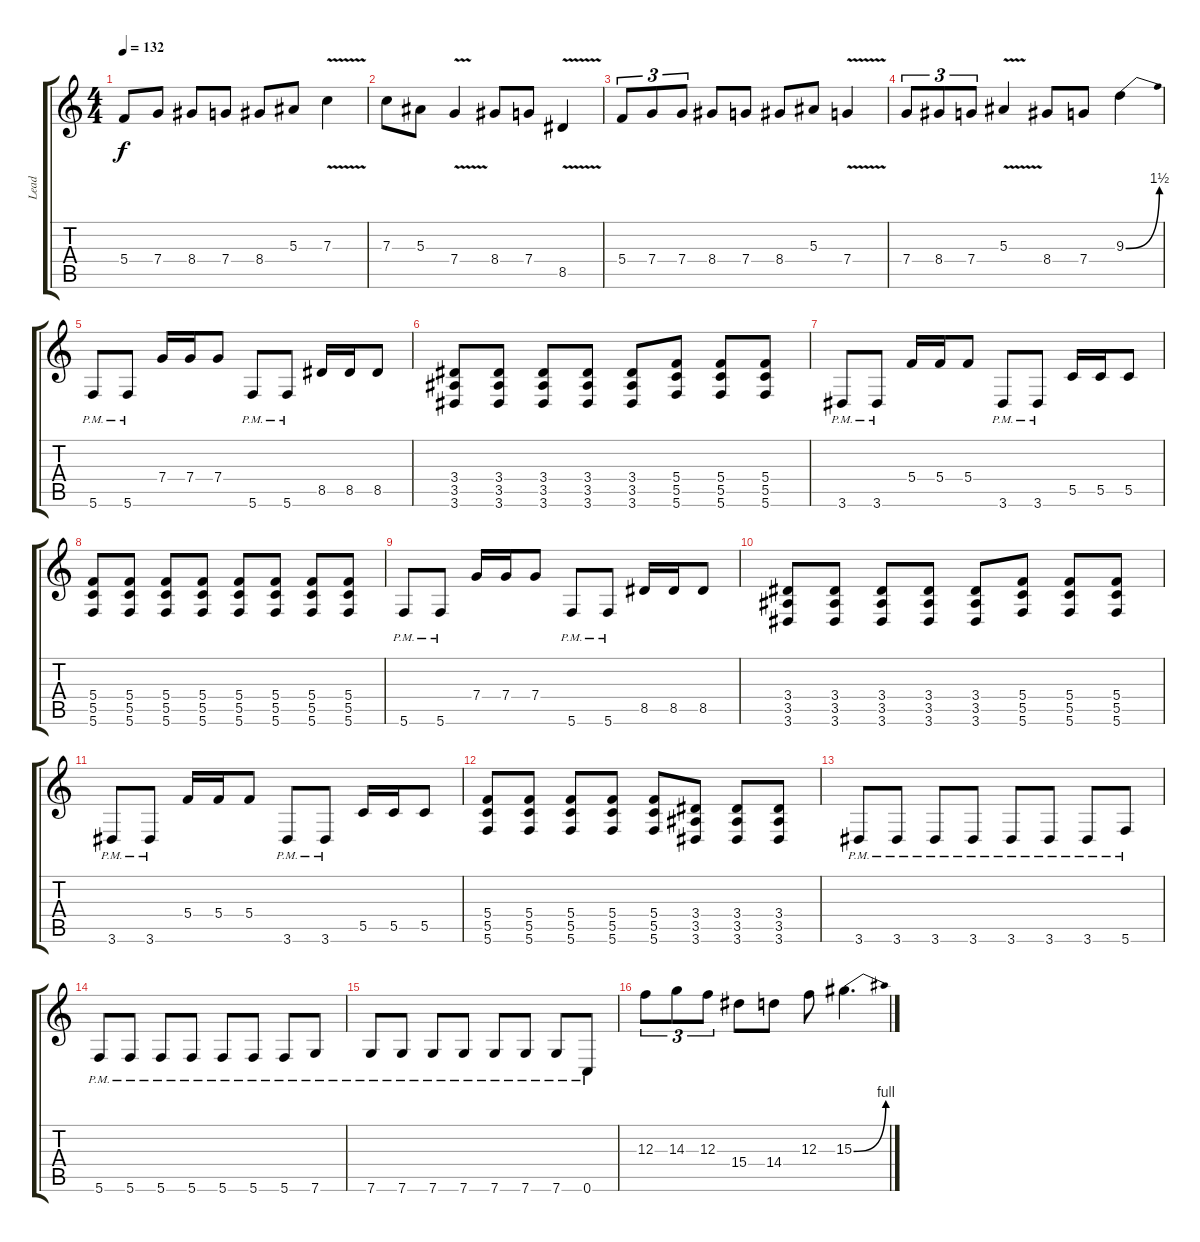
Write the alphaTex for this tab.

\track ("Lead" "Lead") {instrument distortionguitar}
\staff {score tabs}
\tuning (D4 A3 F3 C3 G2 C2) {hide}
\ts (4 4)
\tempo 132
\clef g2
\ks c
5.4.8{dy f} 7.4.8 8.4.8 7.4.8 8.4.8 5.3.8 7.3{v}.4 |
7.3.8 5.3.8 7.4{v}.4 8.4.8 7.4.8 8.5{v}.4 |
5.4.8{tu (3 2)} 7.4.8{tu (3 2)} 7.4.8{tu (3 2)} 8.4.8 7.4.8 8.4.8 5.3.8 7.4{v}.4 |
7.4.8{tu (3 2)} 8.4.8{tu (3 2)} 7.4.8{tu (3 2)} 5.3{v}.4 8.4.8 7.4.8 9.3{be (bend 0 0 60 6)}.4 |
5.6{pm}.8 5.6{pm}.8 7.4.16 7.4.16 7.4.8 5.6{pm}.8 5.6{pm}.8 8.5.16 8.5.16 8.5.8 |
(3.4 3.5 3.6).8 (3.4 3.5 3.6).8 (3.4 3.5 3.6).8 (3.4 3.5 3.6).8 (3.4 3.5 3.6).8 (5.4 5.5 5.6).8 (5.4 5.5 5.6).8 (5.4 5.5 5.6).8 |
3.6{pm}.8 3.6{pm}.8 5.4.16 5.4.16 5.4.8 3.6{pm}.8 3.6{pm}.8 5.5.16 5.5.16 5.5.8 |
(5.4 5.5 5.6).8 (5.4 5.5 5.6).8 (5.4 5.5 5.6).8 (5.4 5.5 5.6).8 (5.4 5.5 5.6).8 (5.4 5.5 5.6).8 (5.4 5.5 5.6).8 (5.4 5.5 5.6).8 |
5.6{pm}.8 5.6{pm}.8 7.4.16 7.4.16 7.4.8 5.6{pm}.8 5.6{pm}.8 8.5.16 8.5.16 8.5.8 |
(3.4 3.5 3.6).8 (3.4 3.5 3.6).8 (3.4 3.5 3.6).8 (3.4 3.5 3.6).8 (3.4 3.5 3.6).8 (5.4 5.5 5.6).8 (5.4 5.5 5.6).8 (5.4 5.5 5.6).8 |
3.6{pm}.8 3.6{pm}.8 5.4.16 5.4.16 5.4.8 3.6{pm}.8 3.6{pm}.8 5.5.16 5.5.16 5.5.8 |
(5.4 5.5 5.6).8 (5.4 5.5 5.6).8 (5.4 5.5 5.6).8 (5.4 5.5 5.6).8 (5.4 5.5 5.6).8 (3.4 3.5 3.6).8 (3.4 3.5 3.6).8 (3.4 3.5 3.6).8 |
3.6{pm}.8 3.6{pm}.8 3.6{pm}.8 3.6{pm}.8 3.6{pm}.8 3.6{pm}.8 3.6{pm}.8 5.6{pm}.8 |
5.6{pm}.8 5.6{pm}.8 5.6{pm}.8 5.6{pm}.8 5.6{pm}.8 5.6{pm}.8 5.6{pm}.8 7.6{pm}.8 |
7.6{pm}.8 7.6{pm}.8 7.6{pm}.8 7.6{pm}.8 7.6{pm}.8 7.6{pm}.8 7.6{pm}.8 0.6{pm}.8 |
12.3.8{tu (3 2)} 14.3.8{tu (3 2)} 12.3.8{tu (3 2)} 15.4.8 14.4.8 12.3.8 15.3{be (bend 0 0 60 4)}.4{d}
